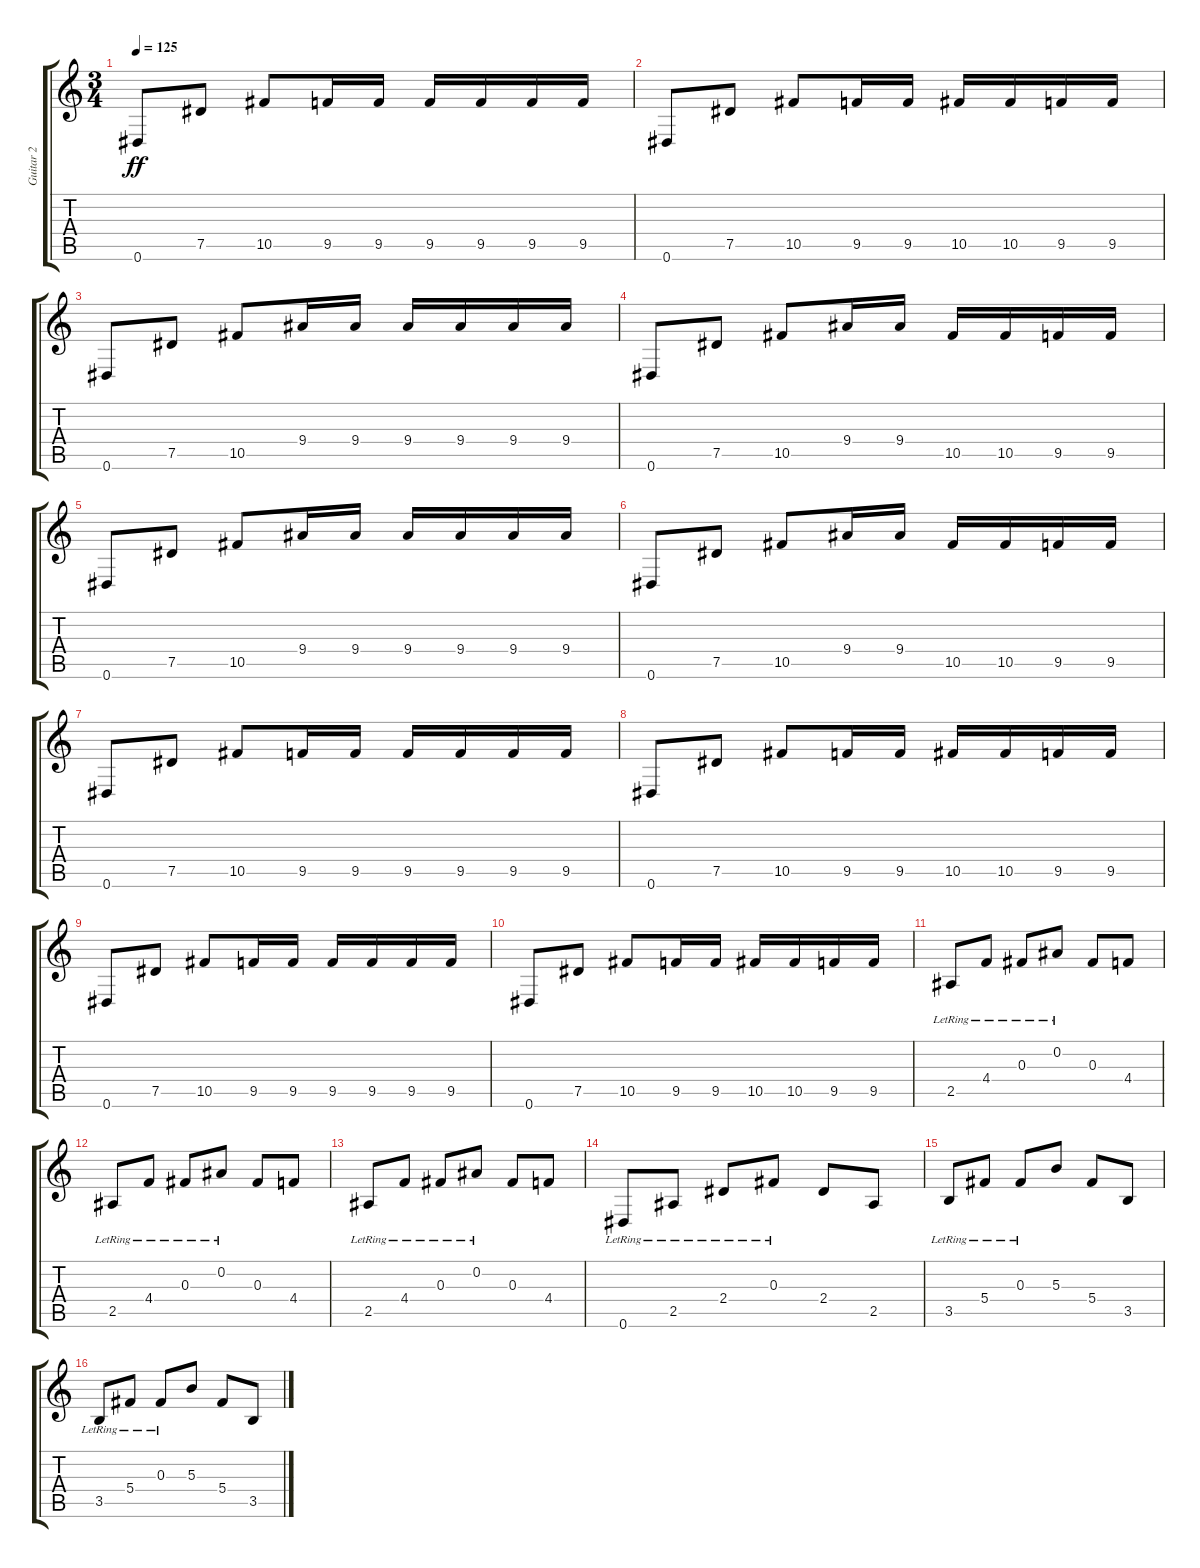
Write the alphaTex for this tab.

\track ("Guitar 2" "Guitar 2") {instrument distortionguitar}
\staff {score tabs}
\tuning (Eb4 Bb3 Gb3 Db3 Ab2 Eb2) {hide}
\ts (3 4)
\tempo 125
\clef g2
\ks c
0.6.8{dy ff} 7.5.8 10.5.8 9.5.16 9.5.16 9.5.16 9.5.16 9.5.16 9.5.16 |
0.6.8 7.5.8 10.5.8 9.5.16 9.5.16 10.5.16 10.5.16 9.5.16 9.5.16 |
0.6.8 7.5.8 10.5.8 9.4.16 9.4.16 9.4.16 9.4.16 9.4.16 9.4.16 |
0.6.8 7.5.8 10.5.8 9.4.16 9.4.16 10.5.16 10.5.16 9.5.16 9.5.16 |
0.6.8 7.5.8 10.5.8 9.4.16 9.4.16 9.4.16 9.4.16 9.4.16 9.4.16 |
0.6.8 7.5.8 10.5.8 9.4.16 9.4.16 10.5.16 10.5.16 9.5.16 9.5.16 |
0.6.8 7.5.8 10.5.8 9.5.16 9.5.16 9.5.16 9.5.16 9.5.16 9.5.16 |
0.6.8 7.5.8 10.5.8 9.5.16 9.5.16 10.5.16 10.5.16 9.5.16 9.5.16 |
0.6.8 7.5.8 10.5.8 9.5.16 9.5.16 9.5.16 9.5.16 9.5.16 9.5.16 |
0.6.8 7.5.8 10.5.8 9.5.16 9.5.16 10.5.16 10.5.16 9.5.16 9.5.16 |
2.5{lr}.8{volume 12 instrument electricguitarjazz} 4.4{lr}.8 0.3{lr}.8 0.2{lr}.8 0.3.8 4.4.8 |
2.5{lr}.8 4.4{lr}.8 0.3{lr}.8 0.2{lr}.8 0.3.8 4.4.8 |
2.5{lr}.8 4.4{lr}.8 0.3{lr}.8 0.2{lr}.8 0.3.8 4.4.8 |
0.6{lr}.8 2.5{lr}.8 2.4{lr}.8 0.3{lr}.8 2.4.8 2.5.8 |
3.5{lr}.8 5.4{lr}.8 0.3{lr}.8 5.3.8 5.4.8 3.5.8 |
3.5{lr}.8 5.4{lr}.8 0.3{lr}.8 5.3.8 5.4.8 3.5.8
